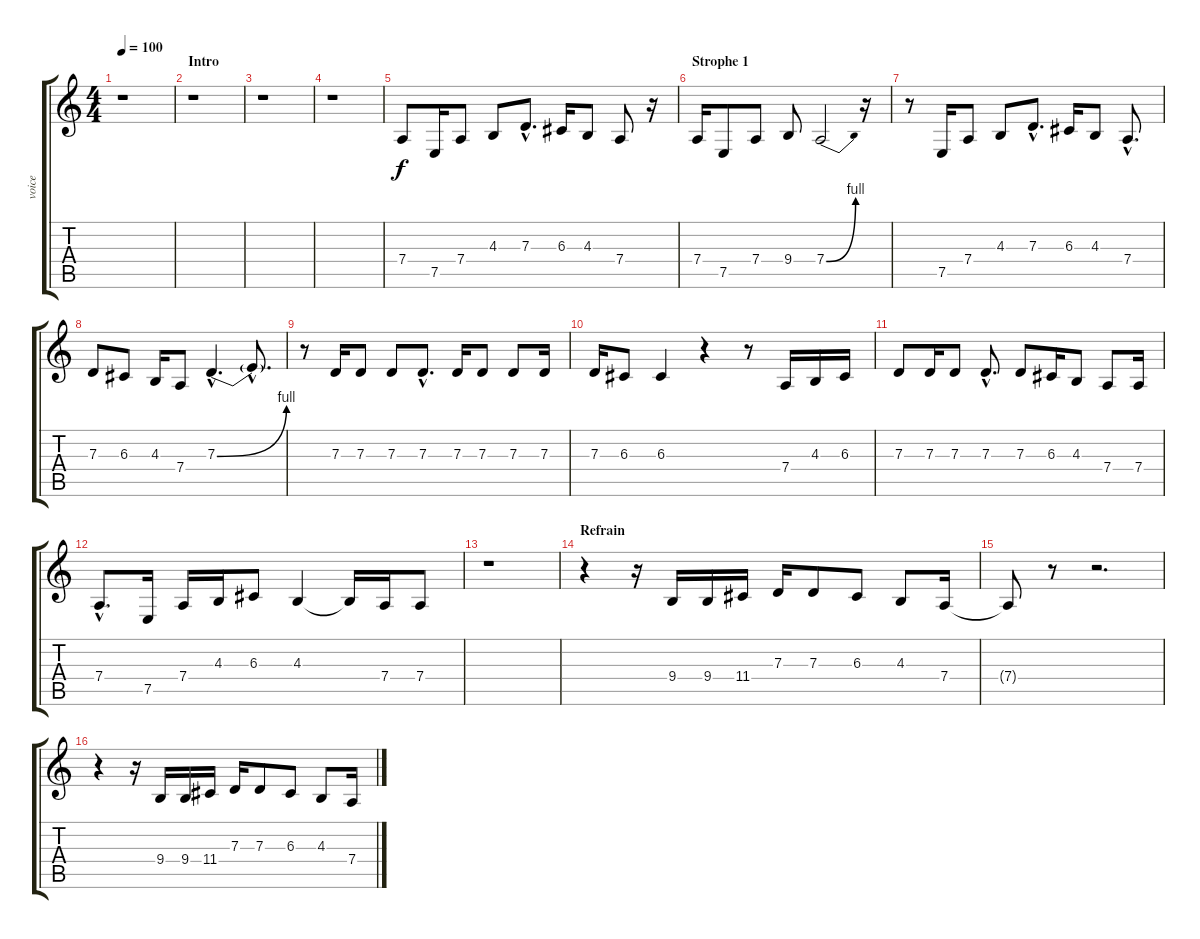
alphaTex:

\track ("voice" "voice") {instrument trumpet}
\staff {score tabs}
\tuning (E4 B3 G3 D3 A2 E2) {hide}
\ts (4 4)
\section ("" "")
\tempo 100
\clef g2
\ks c
r.1{dy f instrument trumpet} |
\section ("" "Intro")
r.1 |
r.1 |
r.1 |
7.4.8 7.5.16 7.4.8 4.3.8 7.3{hac}.8{d} 6.3.16 4.3.8 7.4.8 r.16 |
\section ("" "Strophe 1")
7.4.16 7.5.8 7.4.8 9.4.8 7.4{be (bend 0 0 60 4)}.2 r.16 |
r.8 7.5.16 7.4.8 4.3.8 7.3{hac}.8{d} 6.3.16 4.3.8 7.4{hac}.8{d} |
7.3.8 6.3.8 4.3.16 7.4.8 7.3{be (bend 0 0 60 4) hac}.4{d} 7.3{hac t}.8{d} |
r.8 7.3.16 7.3.8 7.3.8 7.3{hac}.8{d} 7.3.16 7.3.8 7.3.8 7.3.16 |
7.3.16 6.3.8 6.3.4 r.4 r.8 7.4.16 4.3.16 6.3.16 |
7.3.8 7.3.16 7.3.8 7.3{hac}.8{d} 7.3.8 6.3.16 4.3.8 7.4.8 7.4.16 |
7.4{hac}.8{d} 7.5.16 7.4.16 4.3.16 6.3.8 4.3.4 4.3{t}.16 7.4.16 7.4.8 |
r.1 |
\section ("" "Refrain")
r.4 r.16 9.4.16 9.4.16 11.4.16 7.3.16 7.3.8 6.3.8 4.3.8 7.4.16 |
7.4{t}.8 r.8 r.2{d} |
r.4 r.16 9.4.16 9.4.16 11.4.16 7.3.16 7.3.8 6.3.8 4.3.8 7.4.16
